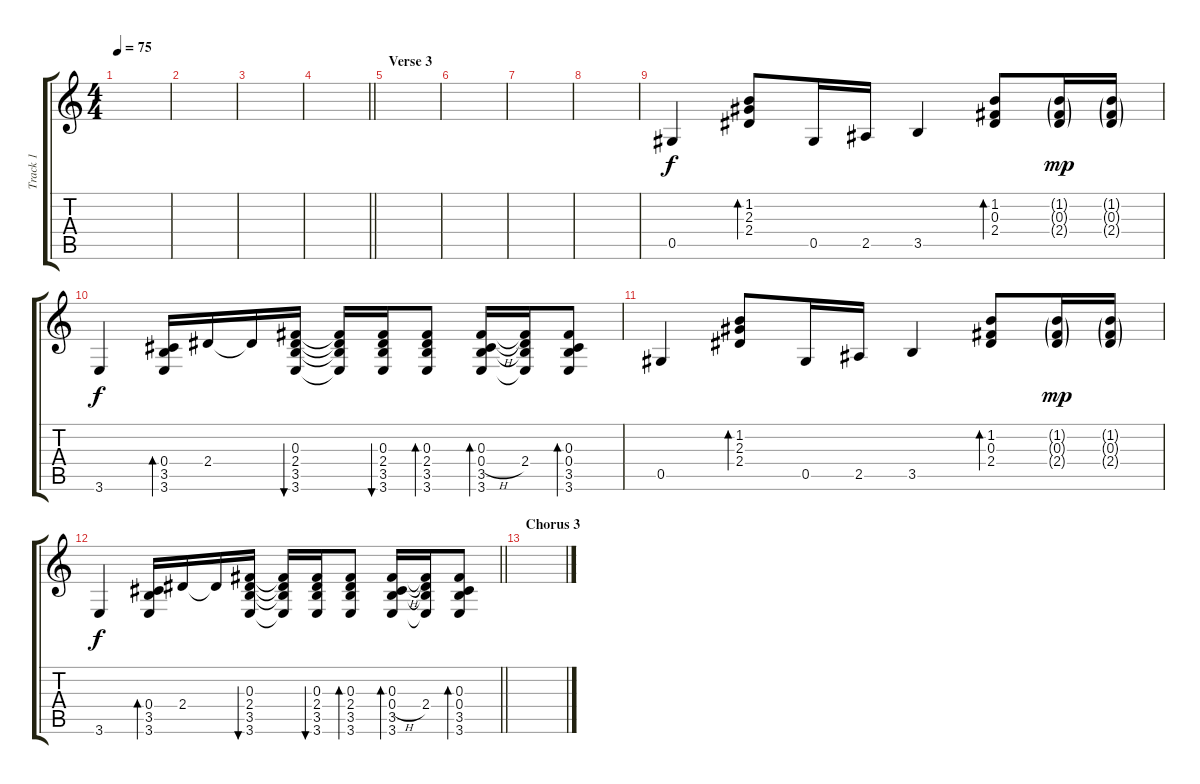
\track ("Track 1" "Track 1") {instrument acousticguitarsteel}
\staff {score tabs}
\tuning (Eb4 Bb3 Gb3 Db3 Ab2 Db2) {hide}
\ts (4 4)
\tempo 75
\clef g2
\ks c
|
|
|
\barLineRight lightlight
|
\section ("" "Verse 3")
|
|
|
|
0.5.4 (1.2 2.3 2.4).8{bd 60} 0.5.16 2.5.16 3.5.4 (1.2 0.3 2.4).8{bd 60} (1.2{g} 0.3{g} 2.4{g}).16{dy mp} (1.2{g} 0.3{g} 2.4{g}).16 |
3.6.4{dy f} (0.4 3.5 3.6).16{bd 30} 2.4.16 2.4{t}.16 (0.3 2.4 3.5 3.6).16{bu 30} (0.3{t} 2.4{t} 3.5{t} 3.6{t}).16 (0.3 2.4 3.5 3.6).16{bu 30} (0.3 2.4 3.5 3.6).8{bd 30} (0.3 0.4{h} 3.5 3.6).16{bd 30} (0.3{t} 2.4 3.5{t} 3.6{t}).16 (0.3 0.4 3.5 3.6).8{bd 30} |
0.5.4 (1.2 2.3 2.4).8{bd 60} 0.5.16 2.5.16 3.5.4 (1.2 0.3 2.4).8{bd 60} (1.2{g} 0.3{g} 2.4{g}).16{dy mp} (1.2{g} 0.3{g} 2.4{g}).16 |
\barLineRight lightlight
3.6.4{dy f} (0.4 3.5 3.6).16{bd 30} 2.4.16 2.4{t}.16 (0.3 2.4 3.5 3.6).16{bu 30} (0.3{t} 2.4{t} 3.5{t} 3.6{t}).16 (0.3 2.4 3.5 3.6).16{bu 30} (0.3 2.4 3.5 3.6).8{bd 30} (0.3 0.4{h} 3.5 3.6).16{bd 30} (0.3{t} 2.4 3.5{t} 3.6{t}).16 (0.3 0.4 3.5 3.6).8{bd 30} |
\section ("" "Chorus 3")
